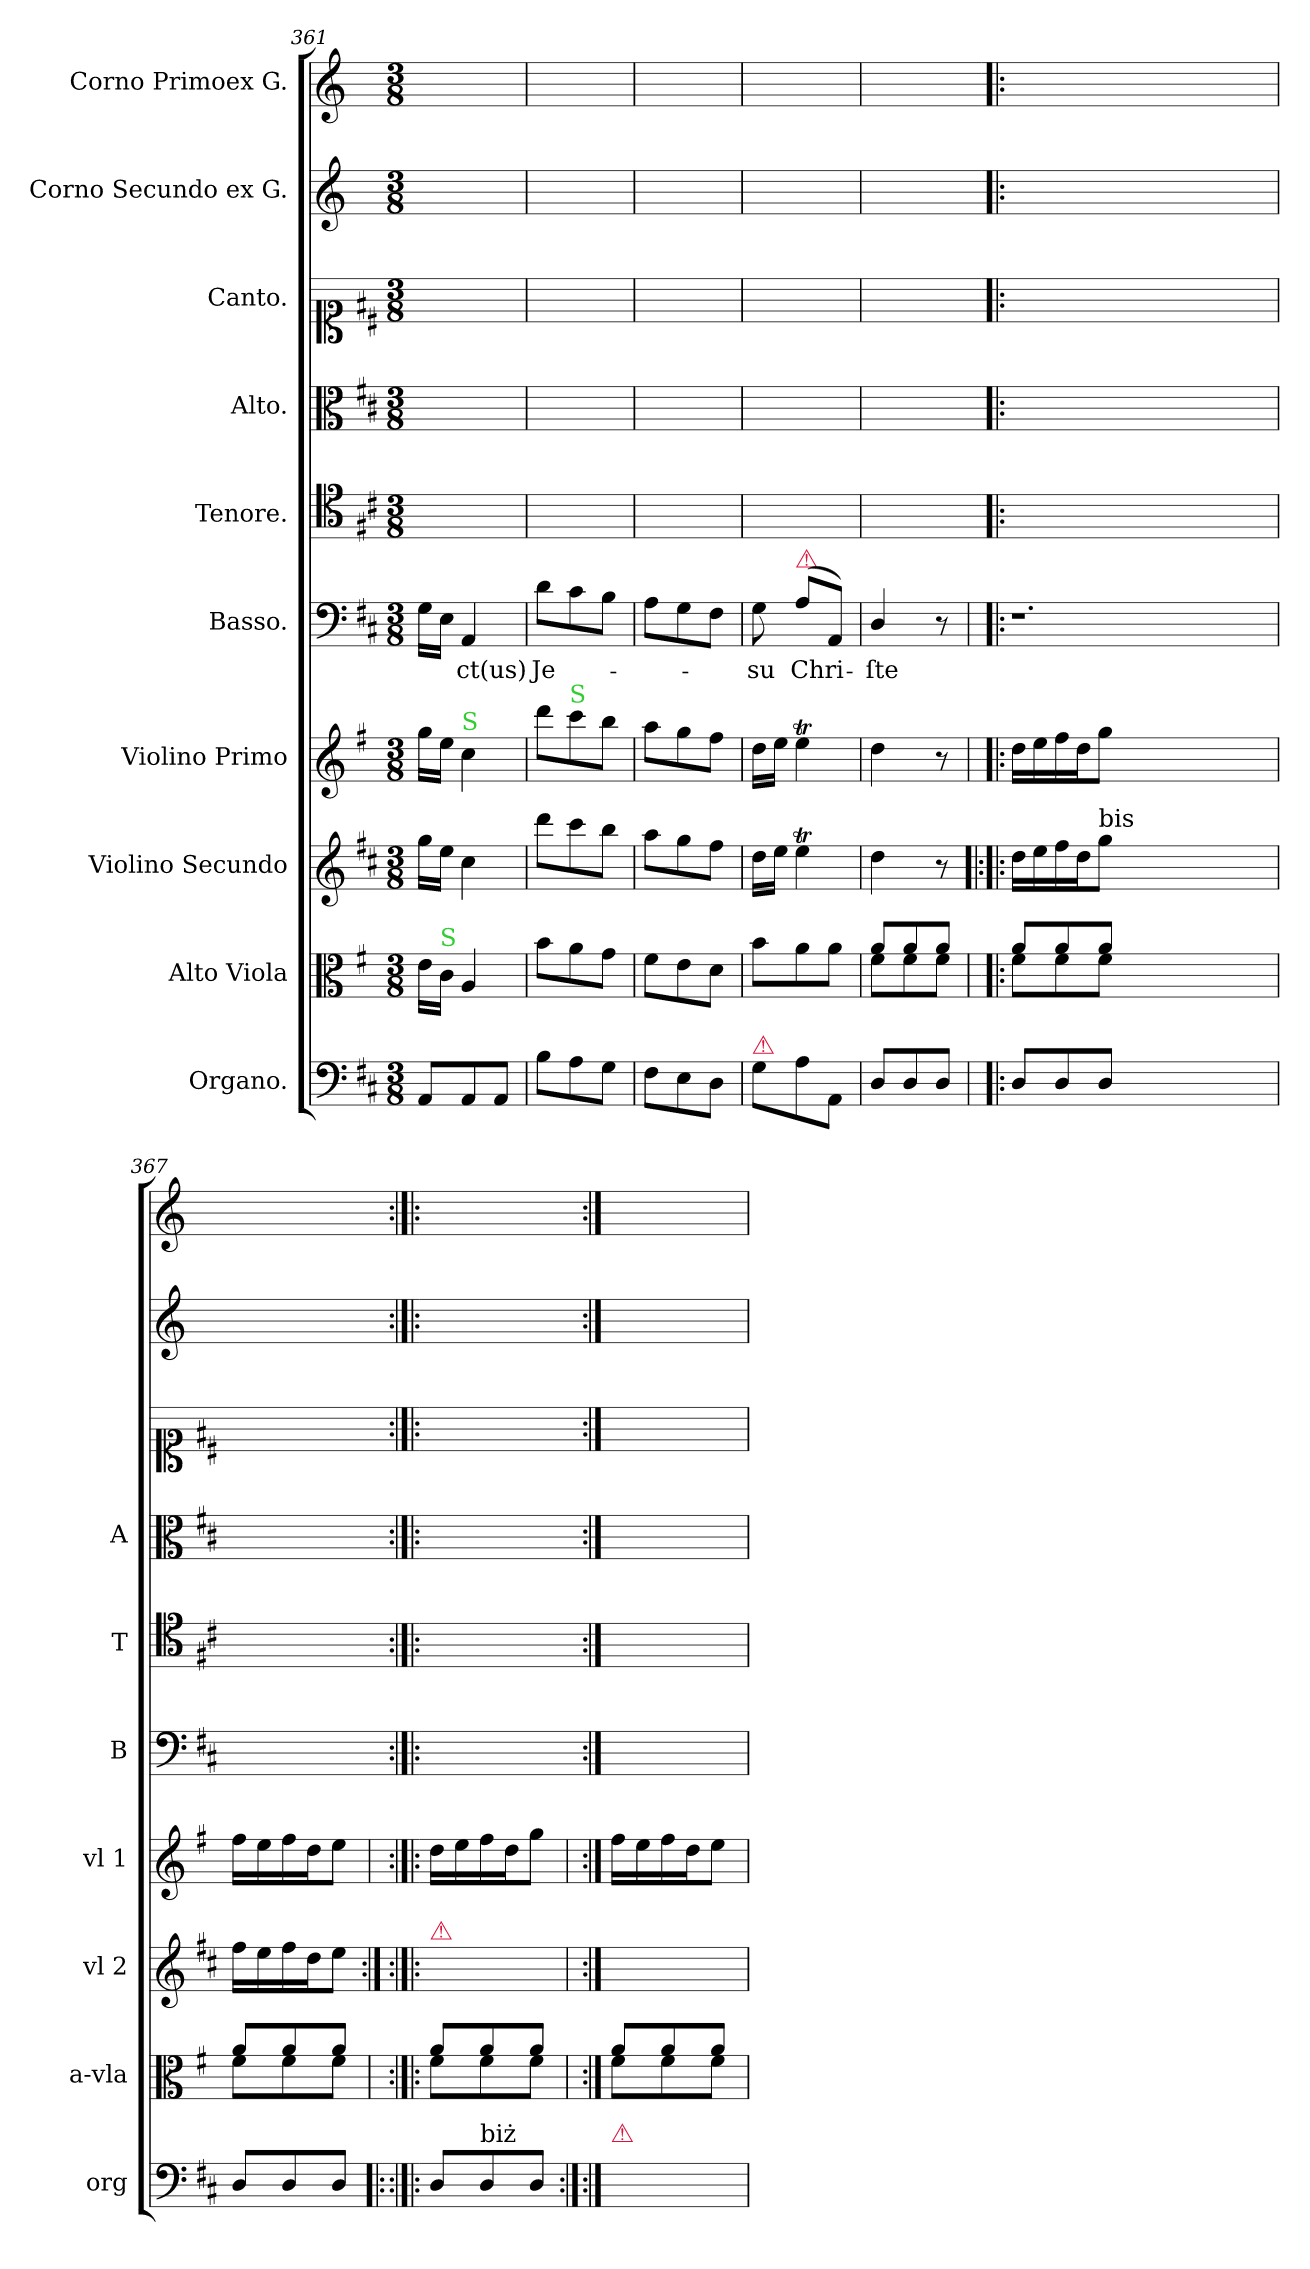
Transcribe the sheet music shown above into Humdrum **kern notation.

**kern	**kern	**kern	**kern	**kern	**text	**kern	**kern	**kern	**kern	**kern
*part10	*part9	*part8	*part7	*part6	*part6	*part5	*part4	*part3	*part2	*part1
*staff10	*staff9	*staff8	*staff7	*staff6	*staff6	*staff5	*staff4	*staff3	*staff2	*staff1
*I"Organo.	*I"Alto Viola	*I"Violino Secundo	*I"Violino Primo	*I"Basso.	*	*I"Tenore.	*I"Alto.	*I"Canto.	*I"Corno Secundo ex G.	*I"Corno Primoex G.
*I'org	*I'a-vla	*I'vl 2	*I'vl 1	*I'B	*	*I'T	*I'A	*	*	*
*clefF4	*clefC3	*clefG2	*clefG2	*clefF4	*	*clefC4	*clefC3	*clefC1	*clefG2	*clefG2
*	*	*	*	*	*	*	*	*	*ITrd3c5	*ITrd3c5
*k[f#c#]	*k[f#]	*k[f#c#]	*k[f#]	*k[f#c#]	*	*k[f#c#]	*k[f#c#]	*k[f#c#]	*k[f#]	*k[f#]
*M3/8	*M3/8	*M3/8	*M3/8	*M3/8	*	*M3/8	*M3/8	*M3/8	*M3/8	*M3/8
=361	=361	=361	=361	=361	=361	=361	=361	=361	=361	=361
8AA/L	16e\LL	16gg\LL	16gg\LL	16G\LL	.	4.ryy	4.ryy	4.ryy	4.ryy	4.ryy
!	!LO:TX:a:color=limegreen:t=S	!	!	!	!	!	!	!	!	!
.	16c\JJ	16ee\JJ	16ee\JJ	16E\JJ	.	.	.	.	.	.
!	!	!	!LO:TX:a:color=limegreen:t=S	!	!	!	!	!	!	!
8AA/	4A/	4cc#\	4cc\	4AA/	-ct(us)	.	.	.	.	.
8AA/J	.	.	.	.	.	.	.	.	.	.
=362	=362	=362	=362	=362	=362	=362	=362	=362	=362	=362
8B\L	8b\L	8ddd\L	8ddd\L	8d\L	Je-	4.ryy	4.ryy	4.ryy	4.ryy	4.ryy
!	!	!	!LO:TX:a:color=limegreen:t=S	!	!	!	!	!	!	!
8A\	8a\	8ccc#\	8ccc\	8c#\	.	.	.	.	.	.
8G\J	8g\J	8bb\J	8bb\J	8B\J	.	.	.	.	.	.
=363	=363	=363	=363	=363	=363	=363	=363	=363	=363	=363
8F#\L	8f#\L	8aa\L	8aa\L	8A\L	.	4.ryy	4.ryy	4.ryy	4.ryy	4.ryy
8E\	8e\	8gg\	8gg\	8G\	.	.	.	.	.	.
8D\J	8d\J	8ff#\J	8ff#\J	8F#\J	.	.	.	.	.	.
=364	=364	=364	=364	=364	=364	=364	=364	=364	=364	=364
!LO:TX:a:color=crimson:t=⚠	!	!	!	!	!	!	!	!	!	!
8G\L	8b\L	16dd\LL	16dd\LL	8G\	-su	4.ryy	4.ryy	4.ryy	4.ryy	4.ryy
.	.	16ee\JJ	16ee\JJ	.	.	.	.	.	.	.
!	!	!	!	!LO:TX:a:color=crimson:t=⚠	!	!	!	!	!	!
8A\	8a\	4eeT\	4eeT\	(8A\L	Chri-	.	.	.	.	.
8AA/J	8a\J	.	.	8AA/J)	.	.	.	.	.	.
=365	=365	=365	=365	=365	=365	=365	=365	=365	=365	=365
*	*^	*	*	*	*	*	*	*	*	*
8D/L	8a/L	8f#\L	4dd\	4dd\	4D/	-ſte	4.ryy	4.ryy	4.ryy	4.ryy	4.ryy
8D/	8a/	8f#\	.	.	.	.	.	.	.	.	.
8D/J	8a/J	8f#\J	8r	8r	8r	.	.	.	.	.	.
=366	=366	=366	=366!|:	=366	=366	=366	=366	=366	=366	=366	=366
8D/L	8a/L	8f#\L	16dd\LL	16dd\LL	1.r	.	4.ryy	4.ryy	4.ryy	4.ryy	4.ryy
.	.	.	16ee\	16ee\	.	.	.	.	.	.	.
8D/	8a/	8f#\	16ff#\	16ff#\	.	.	.	.	.	.	.
.	.	.	16dd\J	16dd\J	.	.	.	.	.	.	.
!	!	!	!LO:TX:a:t=bis	!	!	!	!	!	!	!	!
8D/J	8a/J	8f#\J	8gg\J	8gg\J	.	.	.	.	.	.	.
1ryy	1ryy	1ryy	1ryy	1ryy	.	.	1ryy	1ryy	1ryy	1ryy	1ryy
8ryy	8ryy	8ryy	8ryy	8ryy	.	.	8ryy	8ryy	8ryy	8ryy	8ryy
=367	=367	=367	=367	=367	=367	=367	=367	=367	=367	=367	=367
8D/L	8a/L	8f#\L	16ff#\LL	16ff#\LL	4.ryy	.	4.ryy	4.ryy	4.ryy	4.ryy	4.ryy
.	.	.	16ee\	16ee\	.	.	.	.	.	.	.
8D/	8a/	8f#\	16ff#\	16ff#\	.	.	.	.	.	.	.
.	.	.	16dd\J	16dd\J	.	.	.	.	.	.	.
8D/J	8a/J	8f#\J	8ee\J	8ee\J	.	.	.	.	.	.	.
=368!|:	=368	=368	=368:|!	=368	=368	=368	=368	=368	=368	=368	=368
!	!	!	!LO:TX:a:color=crimson:t=⚠	!	!	!	!	!	!	!	!
8D/L	8a/L	8f#\L	16dd\LLyy	16dd\LL	4.ryy	.	4.ryy	4.ryy	4.ryy	4.ryy	4.ryy
.	.	.	16ee\yy	16ee\	.	.	.	.	.	.	.
!LO:TX:a:t=biż	!	!	!	!	!	!	!	!	!	!	!
8D/	8a/	8f#\	16ff#\yy	16ff#\	.	.	.	.	.	.	.
.	.	.	16dd\Jyy	16dd\J	.	.	.	.	.	.	.
8D/J	8a/J	8f#\J	8gg\Jyy	8gg\J	.	.	.	.	.	.	.
=369:|!	=369	=369	=369	=369	=369	=369	=369	=369	=369	=369	=369
!LO:TX:a:color=crimson:t=⚠	!	!	!	!	!	!	!	!	!	!	!
8D/Lyy	8a/L	8f#\L	16ff#\LLyy	16ff#\LL	4.ryy	.	4.ryy	4.ryy	4.ryy	4.ryy	4.ryy
.	.	.	16ee\yy	16ee\	.	.	.	.	.	.	.
8D/yy	8a/	8f#\	16ff#\yy	16ff#\	.	.	.	.	.	.	.
.	.	.	16dd\Jyy	16dd\J	.	.	.	.	.	.	.
8D/Jyy	8a/J	8f#\J	8ee\Jyy	8ee\J	.	.	.	.	.	.	.
*	*v	*v	*	*	*	*	*	*	*	*	*
=	=	=	=	=	=	=	=	=	=	=
*-	*-	*-	*-	*-	*-	*-	*-	*-	*-	*-
